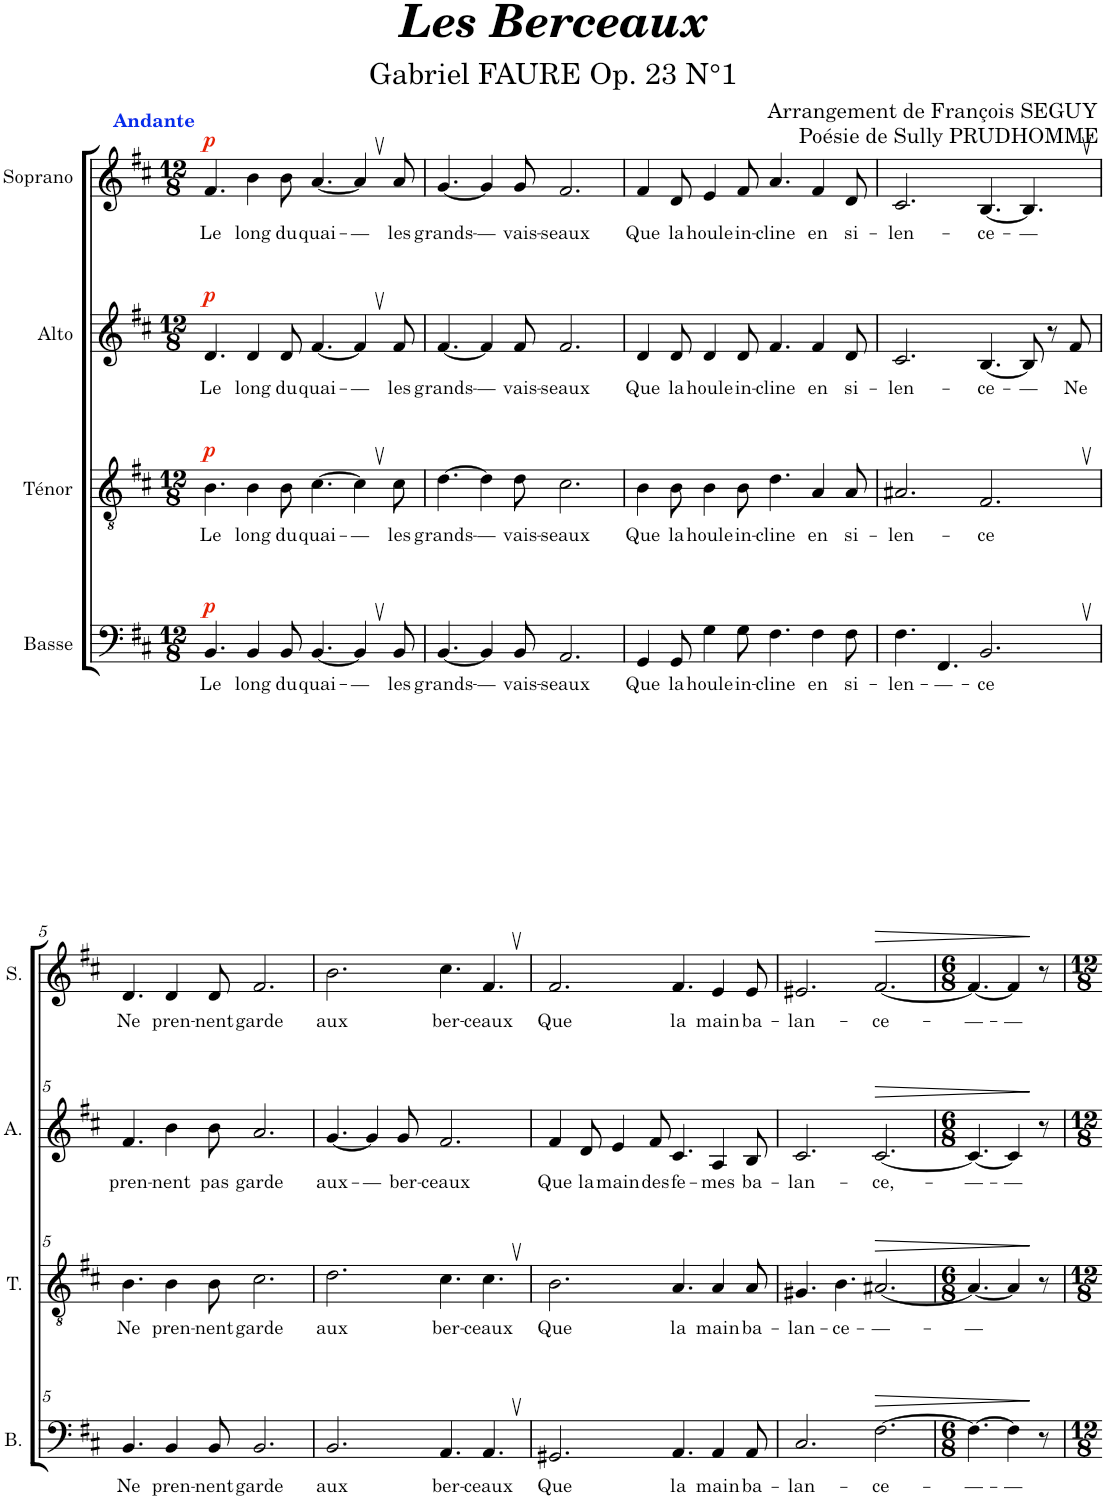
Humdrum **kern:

**kern	**text	**dynam	**kern	**text	**dynam	**kern	**text	**dynam	**kern	**text	**dynam
*part4	*part4	*part4	*part3	*part3	*part3	*part2	*part2	*part2	*part1	*part1	*part1
*staff4	*staff4	*staff4	*staff3	*staff3	*staff3	*staff2	*staff2	*staff2	*staff1	*staff1	*staff1
*I"Basse	*	*	*I"Ténor	*	*	*I"Alto	*	*	*I"Soprano	*	*
*I'B.	*	*	*I'T.	*	*	*I'A.	*	*	*I'S.	*	*
*clefF4	*	*	*clefGv2	*	*	*clefG2	*	*	*clefG2	*	*
*k[f#c#]	*	*	*k[f#c#]	*	*	*k[f#c#]	*	*	*k[f#c#]	*	*
*M12/8	*	*	*M12/8	*	*	*M12/8	*	*	*M12/8	*	*
=1	=1	=1	=1	=1	=1	=1	=1	=1	=1	=1	=1
!	!	!	!	!	!	!	!	!	!LO:TX:a:B:color=#032EEC:t=Andante	!	!
!	!LO:LY:b	!LO:DY:a	!	!LO:LY:b	!LO:DY:a	!	!LO:LY:b	!LO:DY:a	!	!LO:LY:b	!LO:DY:a
4.BB/	Le	p	4.B\	Le	p	4.d/	Le	p	4.f#/	Le	p
!	!LO:LY:b	!	!	!LO:LY:b	!	!	!LO:LY:b	!	!	!LO:LY:b	!
4BB/	long	.	4B\	long	.	4d/	long	.	4b\	long	.
!	!LO:LY:b	!	!	!LO:LY:b	!	!	!LO:LY:b	!	!	!LO:LY:b	!
8BB/	du	.	8B\	du	.	8d/	du	.	8b\	du	.
!	!LO:LY:b	!	!	!LO:LY:b	!	!	!LO:LY:b	!	!	!LO:LY:b	!
[4.BB/	quai-	.	[4.c#\	quai-	.	[4.f#/	quai-	.	[4.a/	quai-	.
!	!LO:LY:b	!	!	!LO:LY:b	!	!	!LO:LY:b	!	!	!LO:LY:b	!
4BB,/]	-—	.	4c#,\]	-—	.	4f#,/]	-—	.	4a,/]	-—	.
!	!LO:LY:b	!	!	!LO:LY:b	!	!	!LO:LY:b	!	!	!LO:LY:b	!
8BB/	les	.	8c#\	les	.	8f#/	les	.	8a/	les	.
=2	=2	=2	=2	=2	=2	=2	=2	=2	=2	=2	=2
!	!LO:LY:b	!	!	!LO:LY:b	!	!	!LO:LY:b	!	!	!LO:LY:b	!
[4.BB/	grands-	.	[4.d\	grands-	.	[4.f#/	grands-	.	[4.g/	grands-	.
!	!LO:LY:b	!	!	!LO:LY:b	!	!	!LO:LY:b	!	!	!LO:LY:b	!
4BB/]	-—	.	4d\]	-—	.	4f#/]	-—	.	4g/]	-—	.
!	!LO:LY:b	!	!	!LO:LY:b	!	!	!LO:LY:b	!	!	!LO:LY:b	!
8BB/	vais-	.	8d\	vais-	.	8f#/	vais-	.	8g/	vais-	.
!	!LO:LY:b	!	!	!LO:LY:b	!	!	!LO:LY:b	!	!	!LO:LY:b	!
2.AA/	-seaux	.	2.c#\	-seaux	.	2.f#/	-seaux	.	2.f#/	-seaux	.
=3	=3	=3	=3	=3	=3	=3	=3	=3	=3	=3	=3
!	!LO:LY:b	!	!	!LO:LY:b	!	!	!LO:LY:b	!	!	!LO:LY:b	!
4GG/	Que	.	4B\	Que	.	4d/	Que	.	4f#/	Que	.
!	!LO:LY:b	!	!	!LO:LY:b	!	!	!LO:LY:b	!	!	!LO:LY:b	!
8GG/	la	.	8B\	la	.	8d/	la	.	8d/	la	.
!	!LO:LY:b	!	!	!LO:LY:b	!	!	!LO:LY:b	!	!	!LO:LY:b	!
4G\	houle	.	4B\	houle	.	4d/	houle	.	4e/	houle	.
!	!LO:LY:b	!	!	!LO:LY:b	!	!	!LO:LY:b	!	!	!LO:LY:b	!
8G\	in-	.	8B\	in-	.	8d/	in-	.	8f#/	in-	.
!	!LO:LY:b	!	!	!LO:LY:b	!	!	!LO:LY:b	!	!	!LO:LY:b	!
4.F#\	-cline	.	4.d\	-cline	.	4.f#/	-cline	.	4.a/	-cline	.
!	!LO:LY:b	!	!	!LO:LY:b	!	!	!LO:LY:b	!	!	!LO:LY:b	!
4F#\	en	.	4A/	en	.	4f#/	en	.	4f#/	en	.
!	!LO:LY:b	!	!	!LO:LY:b	!	!	!LO:LY:b	!	!	!LO:LY:b	!
8F#\	si-	.	8A/	si-	.	8d/	si-	.	8d/	si-	.
=4	=4	=4	=4	=4	=4	=4	=4	=4	=4	=4	=4
!	!LO:LY:b	!	!	!LO:LY:b	!	!	!LO:LY:b	!	!	!LO:LY:b	!
4.F#\	-len-	.	2.A#X/	-len-	.	2.c#/	-len-	.	2.c#/	-len-	.
!	!LO:LY:b	!	!	!	!	!	!	!	!	!	!
4.FF#/	-—-	.	.	.	.	.	.	.	.	.	.
!	!LO:LY:b	!	!	!LO:LY:b	!	!	!LO:LY:b	!	!	!LO:LY:b	!
2.BB,/	-ce	.	2.F#,/	-ce	.	[4.B/	-ce-	.	[4.B/	-ce-	.
!	!	!	!	!	!	!	!LO:LY:b	!	!	!LO:LY:b	!
.	.	.	.	.	.	8B/]	-—	.	4.B,/]	-—	.
.	.	.	.	.	.	8r	.	.	.	.	.
!	!	!	!	!	!	!	!LO:LY:b	!	!	!	!
.	.	.	.	.	.	8f#/	Ne	.	.	.	.
!!LO:LB:g=z
=5	=5	=5	=5	=5	=5	=5	=5	=5	=5	=5	=5
!	!LO:LY:b	!	!	!LO:LY:b	!	!	!LO:LY:b	!	!	!LO:LY:b	!
4.BB/	Ne	.	4.B\	Ne	.	4.f#/	pren-	.	4.d/	Ne	.
!	!LO:LY:b	!	!	!LO:LY:b	!	!	!LO:LY:b	!	!	!LO:LY:b	!
4BB/	pren-	.	4B\	pren-	.	4b\	-nent	.	4d/	pren-	.
!	!LO:LY:b	!	!	!LO:LY:b	!	!	!LO:LY:b	!	!	!LO:LY:b	!
8BB/	-nent	.	8B\	-nent	.	8b\	pas	.	8d/	-nent	.
!	!LO:LY:b	!	!	!LO:LY:b	!	!	!LO:LY:b	!	!	!LO:LY:b	!
2.BB/	garde	.	2.c#\	garde	.	2.a/	garde	.	2.f#/	garde	.
=6	=6	=6	=6	=6	=6	=6	=6	=6	=6	=6	=6
!	!LO:LY:b	!	!	!LO:LY:b	!	!	!LO:LY:b	!	!	!LO:LY:b	!
2.BB/	aux	.	2.d\	aux	.	[4.g/	aux-	.	2.b\	aux	.
!	!	!	!	!	!	!	!LO:LY:b	!	!	!	!
.	.	.	.	.	.	4g/]	-—	.	.	.	.
!	!	!	!	!	!	!	!LO:LY:b	!	!	!	!
.	.	.	.	.	.	8g/	ber-	.	.	.	.
!	!LO:LY:b	!	!	!LO:LY:b	!	!	!LO:LY:b	!	!	!LO:LY:b	!
4.AA/	ber-	.	4.c#\	ber-	.	2.f#/	-ceaux	.	4.cc#\	ber-	.
!	!LO:LY:b	!	!	!LO:LY:b	!	!	!	!	!	!LO:LY:b	!
4.AA,/	-ceaux	.	4.c#,\	-ceaux	.	.	.	.	4.f#,/	-ceaux	.
=7	=7	=7	=7	=7	=7	=7	=7	=7	=7	=7	=7
!	!LO:LY:b	!	!	!LO:LY:b	!	!	!LO:LY:b	!	!	!LO:LY:b	!
2.GG#X/	Que	.	2.B\	Que	.	4f#/	Que	.	2.f#/	Que	.
!	!	!	!	!	!	!	!LO:LY:b	!	!	!	!
.	.	.	.	.	.	8d/	la	.	.	.	.
!	!	!	!	!	!	!	!LO:LY:b	!	!	!	!
.	.	.	.	.	.	4e/	main	.	.	.	.
!	!	!	!	!	!	!	!LO:LY:b	!	!	!	!
.	.	.	.	.	.	8f#/	des	.	.	.	.
!	!LO:LY:b	!	!	!LO:LY:b	!	!	!LO:LY:b	!	!	!LO:LY:b	!
4.AA/	la	.	4.A/	la	.	4.c#/	fe-	.	4.f#/	la	.
!	!LO:LY:b	!	!	!LO:LY:b	!	!	!LO:LY:b	!	!	!LO:LY:b	!
4AA/	main	.	4A/	main	.	4A/	-mes	.	4e/	main	.
!	!LO:LY:b	!	!	!LO:LY:b	!	!	!LO:LY:b	!	!	!LO:LY:b	!
8AA/	ba-	.	8A/	ba-	.	8B/	ba-	.	8e/	ba-	.
=8	=8	=8	=8	=8	=8	=8	=8	=8	=8	=8	=8
!	!LO:LY:b	!	!	!LO:LY:b	!	!	!LO:LY:b	!	!	!LO:LY:b	!
2.C#/	-lan-	.	4.G#X/	-lan-	.	2.c#/	-lan-	.	2.e#X/	-lan-	.
!	!	!	!	!LO:LY:b	!	!	!	!	!	!	!
.	.	.	4.B\	-ce-	.	.	.	.	.	.	.
!	!LO:LY:b	!LO:HP:b	!	!LO:LY:b	!LO:HP:b	!	!LO:LY:b	!LO:HP:b	!	!LO:LY:b	!LO:HP:b
[2.F#\	-ce-	>	[2.A#X/	-—-	>	[2.c#/	-ce,-	>	[2.f#/	-ce-	>
=9	=9	=9	=9	=9	=9	=9	=9	=9	=9	=9	=9
*M6/8	*	*	*M6/8	*	*	*M6/8	*	*	*M6/8	*	*
!	!LO:LY:b	!	!	!LO:LY:b	!	!	!LO:LY:b	!	!	!LO:LY:b	!
4.F#\_	-—-	.	4.A#/_	-—	.	4.c#/_	-—-	.	4.f#/_	-—-	.
!	!LO:LY:b	!	!	!	!	!	!LO:LY:b	!	!	!LO:LY:b	!
4F#\]	-—	.	4A#/]	.	.	4c#/]	-—	.	4f#/]	-—	.
8r	.	]	8r	.	]	8r	.	]	8r	.	]
=	=	=	=	=	=	=	=	=	=	=	=
*-	*-	*-	*-	*-	*-	*-	*-	*-	*-	*-	*-
